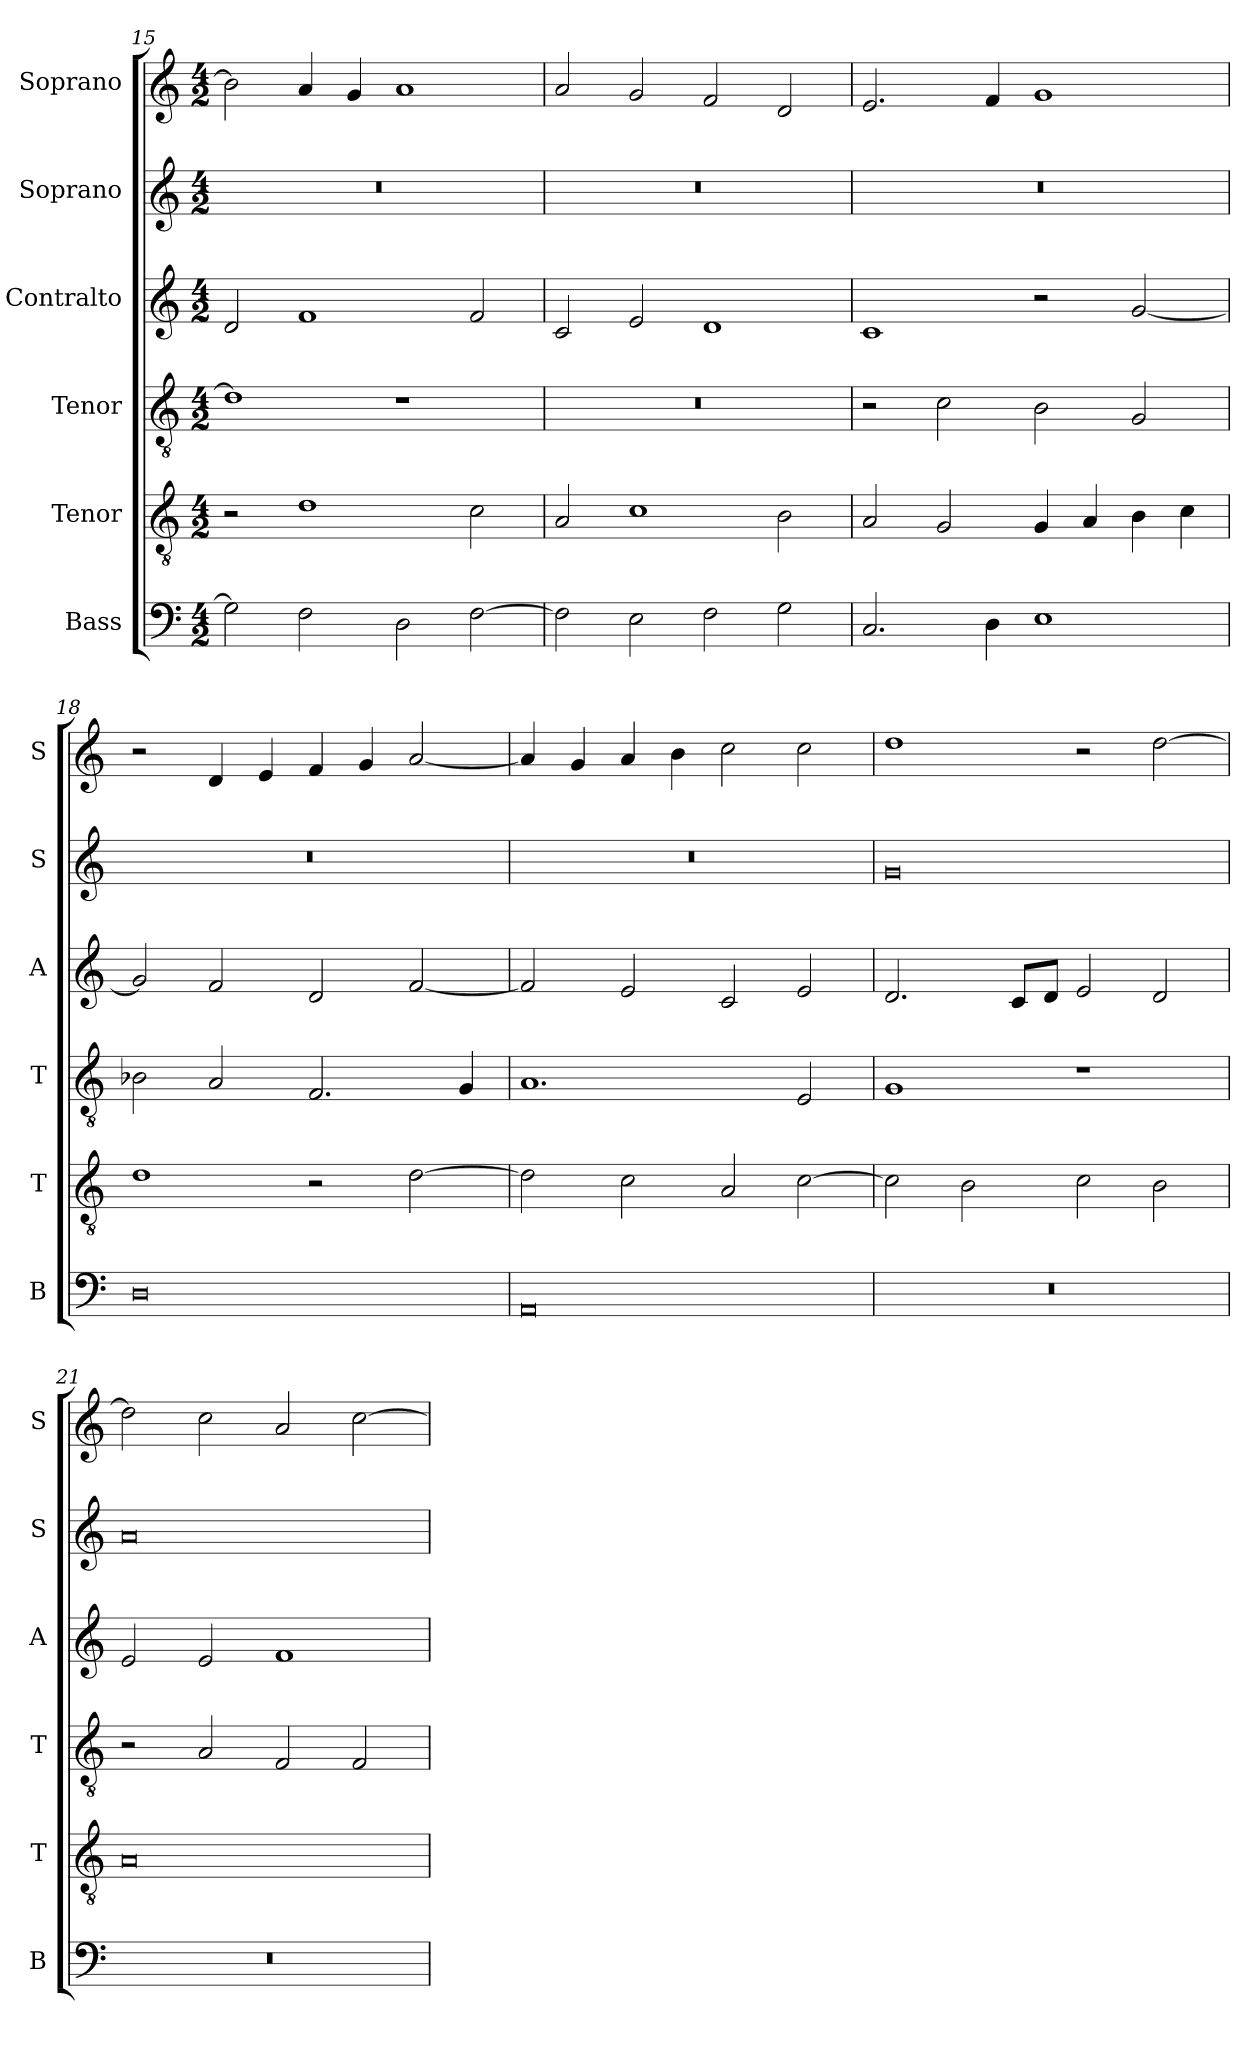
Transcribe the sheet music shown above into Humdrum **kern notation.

**kern	**kern	**kern	**kern	**kern	**kern
*part6	*part5	*part4	*part3	*part2	*part1
*staff6	*staff5	*staff4	*staff3	*staff2	*staff1
*I"Bass	*I"Tenor	*I"Tenor	*I"Contralto	*I"Soprano	*I"Soprano
*I'B	*I'T	*I'T	*I'A	*I'S	*I'S
*clefF4	*clefGv2	*clefGv2	*clefG2	*clefG2	*clefG2
*k[]	*k[]	*k[]	*k[]	*k[]	*k[]
*G:mix	*G:mix	*G:mix	*G:mix	*G:mix	*G:mix
*M4/2	*M4/2	*M4/2	*M4/2	*M4/2	*M4/2
=15	=15	=15	=15	=15	=15
2G]	2r	1d]	2d	0r	2b-]
2F	1d	.	1f	.	4a
.	.	.	.	.	4g
2D	.	1r	.	.	1a
[2F	2c	.	2f	.	.
=16	=16	=16	=16	=16	=16
2F]	2A	0r	2c	0r	2a
2E	1c	.	2e	.	2g
2F	.	.	1d	.	2f
2G	2B	.	.	.	2d
=17	=17	=17	=17	=17	=17
2.C	2A	2r	1c	0r	2.e
.	2G	2c	.	.	.
4D	.	.	.	.	4f
1E	4G	2B	2r	.	1g
.	4A	.	.	.	.
.	4B	2G	[2g	.	.
.	4c	.	.	.	.
=18	=18	=18	=18	=18	=18
0D	1d	2B-X	2g]	0r	2r
.	.	2A	2f	.	4d
.	.	.	.	.	4e
.	2r	2.F	2d	.	4f
.	.	.	.	.	4g
.	[2d	.	[2f	.	[2a
.	.	4G	.	.	.
=19	=19	=19	=19	=19	=19
0AA	2d]	1.A	2f]	0r	4a]
.	.	.	.	.	4g
.	2c	.	2e	.	4a
.	.	.	.	.	4b
.	2A	.	2c	.	2cc
.	[2c	2E	2e	.	2cc
=20	=20	=20	=20	=20	=20
0r	2c]	1G	2.d	0g	1dd
.	2B	.	.	.	.
.	.	.	8c/L	.	.
.	.	.	8d/J	.	.
.	2c	1r	2e	.	2r
.	2B	.	2d	.	[2dd
=21	=21	=21	=21	=21	=21
0r	0A	2r	2e	0a	2dd]
.	.	2A	2e	.	2cc
.	.	2F	1f	.	2a
.	.	2F	.	.	[2cc
=	=	=	=	=	=
*-	*-	*-	*-	*-	*-
